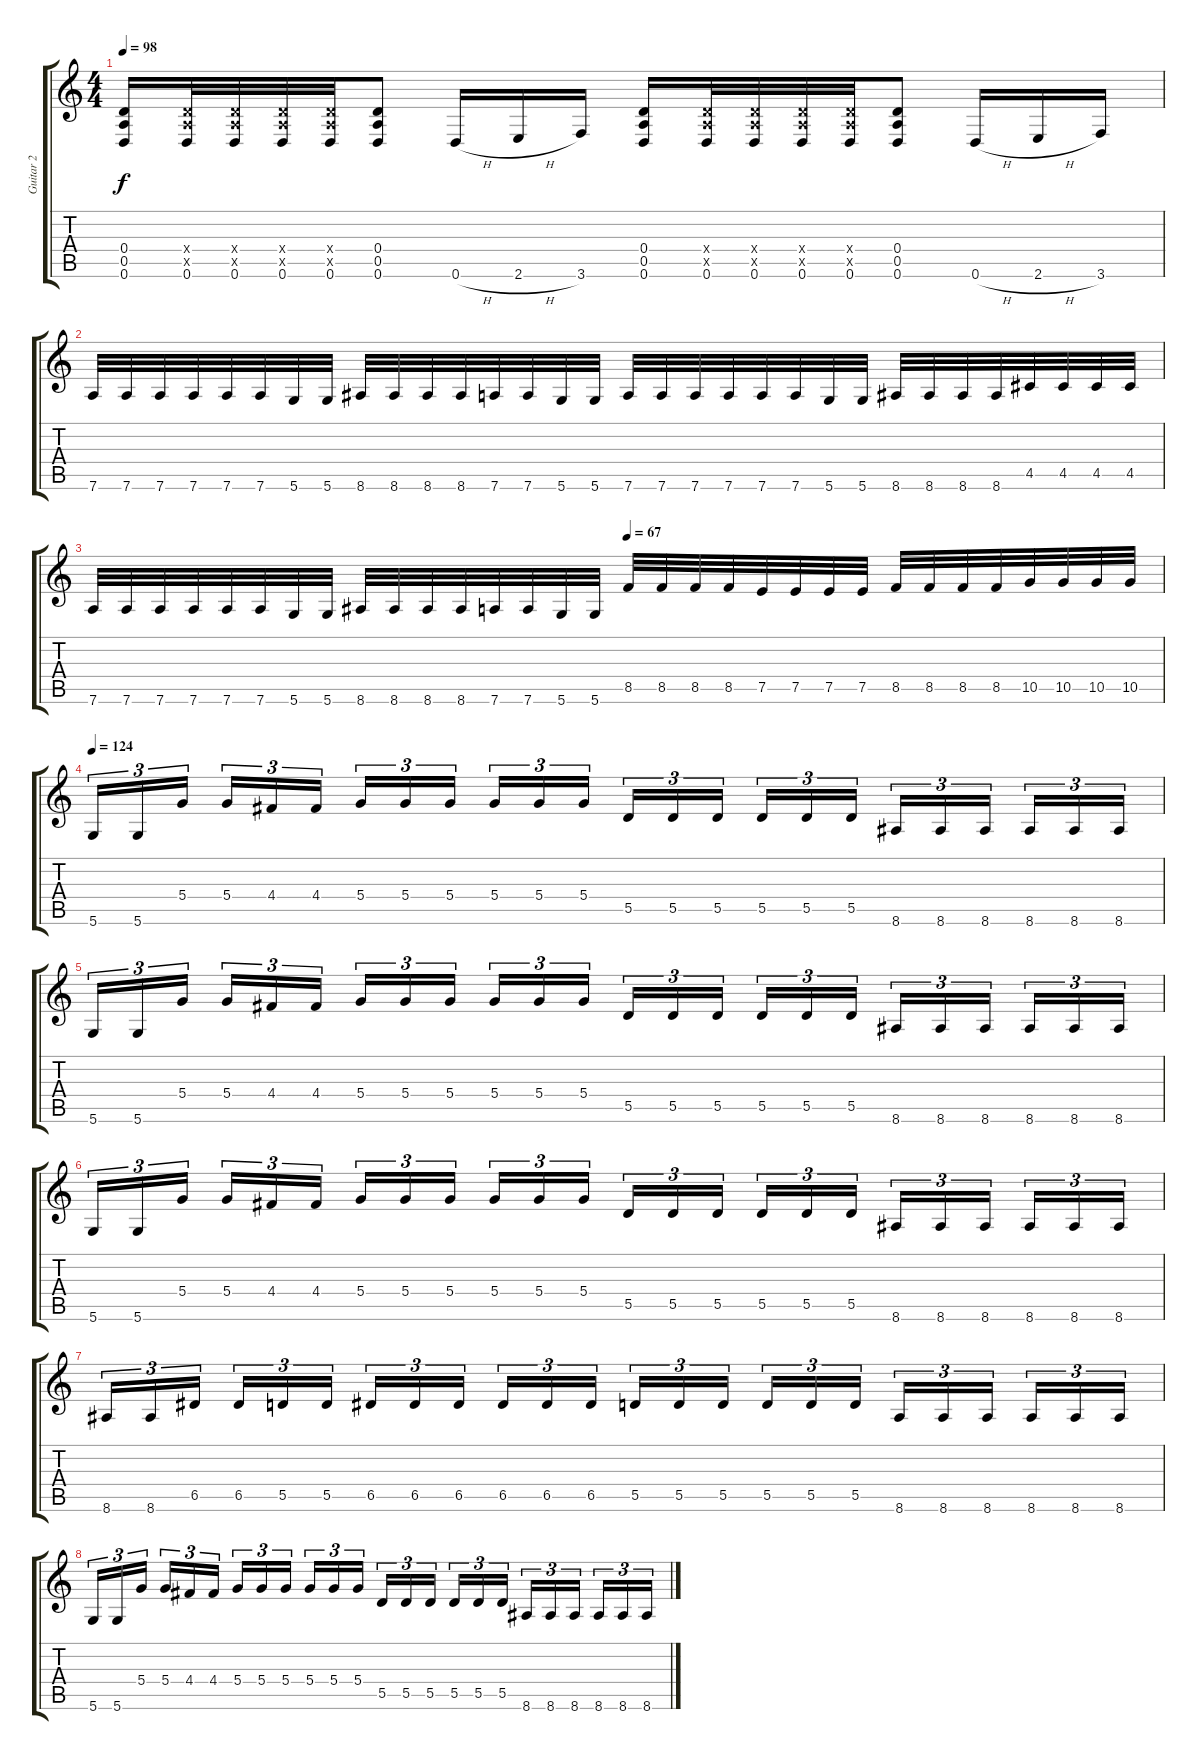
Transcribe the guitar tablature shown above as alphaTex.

\track ("Guitar 2" "Guitar 2") {instrument distortionguitar}
\staff {score tabs}
\tuning (E4 B3 G3 D3 A2 D2) {hide}
\ts (4 4)
\tempo 98
\clef g2
\ks c
(0.4 0.5 0.6).16{dy f} (0.4{x} 0.5{x} 0.6).32 (0.4{x} 0.5{x} 0.6).32 (0.4{x} 0.5{x} 0.6).32 (0.4{x} 0.5{x} 0.6).32 (0.4 0.5 0.6).8 0.6{h}.16 2.6{h}.16 3.6.16 (0.4 0.5 0.6).16 (0.4{x} 0.5{x} 0.6).32 (0.4{x} 0.5{x} 0.6).32 (0.4{x} 0.5{x} 0.6).32 (0.4{x} 0.5{x} 0.6).32 (0.4 0.5 0.6).8 0.6{h}.16 2.6{h}.16 3.6.16 |
7.6.32 7.6.32 7.6.32 7.6.32 7.6.32 7.6.32 5.6.32 5.6.32 8.6.32 8.6.32 8.6.32 8.6.32 7.6.32 7.6.32 5.6.32 5.6.32 7.6.32 7.6.32 7.6.32 7.6.32 7.6.32 7.6.32 5.6.32 5.6.32 8.6.32 8.6.32 8.6.32 8.6.32 4.5.32 4.5.32 4.5.32 4.5.32 |
\tempo (67 0.5)
7.6.32 7.6.32 7.6.32 7.6.32 7.6.32 7.6.32 5.6.32 5.6.32 8.6.32 8.6.32 8.6.32 8.6.32 7.6.32 7.6.32 5.6.32 5.6.32 8.5.32 8.5.32 8.5.32 8.5.32 7.5.32 7.5.32 7.5.32 7.5.32 8.5.32 8.5.32 8.5.32 8.5.32 10.5.32 10.5.32 10.5.32 10.5.32 |
\tempo 124
5.6.16{tu (3 2)} 5.6.16{tu (3 2)} 5.4.16{tu (3 2)} 5.4.16{tu (3 2)} 4.4.16{tu (3 2)} 4.4.16{tu (3 2)} 5.4.16{tu (3 2)} 5.4.16{tu (3 2)} 5.4.16{tu (3 2)} 5.4.16{tu (3 2)} 5.4.16{tu (3 2)} 5.4.16{tu (3 2)} 5.5.16{tu (3 2)} 5.5.16{tu (3 2)} 5.5.16{tu (3 2)} 5.5.16{tu (3 2)} 5.5.16{tu (3 2)} 5.5.16{tu (3 2)} 8.6.16{tu (3 2)} 8.6.16{tu (3 2)} 8.6.16{tu (3 2)} 8.6.16{tu (3 2)} 8.6.16{tu (3 2)} 8.6.16{tu (3 2)} |
5.6.16{tu (3 2)} 5.6.16{tu (3 2)} 5.4.16{tu (3 2)} 5.4.16{tu (3 2)} 4.4.16{tu (3 2)} 4.4.16{tu (3 2)} 5.4.16{tu (3 2)} 5.4.16{tu (3 2)} 5.4.16{tu (3 2)} 5.4.16{tu (3 2)} 5.4.16{tu (3 2)} 5.4.16{tu (3 2)} 5.5.16{tu (3 2)} 5.5.16{tu (3 2)} 5.5.16{tu (3 2)} 5.5.16{tu (3 2)} 5.5.16{tu (3 2)} 5.5.16{tu (3 2)} 8.6.16{tu (3 2)} 8.6.16{tu (3 2)} 8.6.16{tu (3 2)} 8.6.16{tu (3 2)} 8.6.16{tu (3 2)} 8.6.16{tu (3 2)} |
5.6.16{tu (3 2)} 5.6.16{tu (3 2)} 5.4.16{tu (3 2)} 5.4.16{tu (3 2)} 4.4.16{tu (3 2)} 4.4.16{tu (3 2)} 5.4.16{tu (3 2)} 5.4.16{tu (3 2)} 5.4.16{tu (3 2)} 5.4.16{tu (3 2)} 5.4.16{tu (3 2)} 5.4.16{tu (3 2)} 5.5.16{tu (3 2)} 5.5.16{tu (3 2)} 5.5.16{tu (3 2)} 5.5.16{tu (3 2)} 5.5.16{tu (3 2)} 5.5.16{tu (3 2)} 8.6.16{tu (3 2)} 8.6.16{tu (3 2)} 8.6.16{tu (3 2)} 8.6.16{tu (3 2)} 8.6.16{tu (3 2)} 8.6.16{tu (3 2)} |
8.6.16{tu (3 2)} 8.6.16{tu (3 2)} 6.5.16{tu (3 2)} 6.5.16{tu (3 2)} 5.5.16{tu (3 2)} 5.5.16{tu (3 2)} 6.5.16{tu (3 2)} 6.5.16{tu (3 2)} 6.5.16{tu (3 2)} 6.5.16{tu (3 2)} 6.5.16{tu (3 2)} 6.5.16{tu (3 2)} 5.5.16{tu (3 2)} 5.5.16{tu (3 2)} 5.5.16{tu (3 2)} 5.5.16{tu (3 2)} 5.5.16{tu (3 2)} 5.5.16{tu (3 2)} 8.6.16{tu (3 2)} 8.6.16{tu (3 2)} 8.6.16{tu (3 2)} 8.6.16{tu (3 2)} 8.6.16{tu (3 2)} 8.6.16{tu (3 2)} |
5.6.16{tu (3 2)} 5.6.16{tu (3 2)} 5.4.16{tu (3 2)} 5.4.16{tu (3 2)} 4.4.16{tu (3 2)} 4.4.16{tu (3 2)} 5.4.16{tu (3 2)} 5.4.16{tu (3 2)} 5.4.16{tu (3 2)} 5.4.16{tu (3 2)} 5.4.16{tu (3 2)} 5.4.16{tu (3 2)} 5.5.16{tu (3 2)} 5.5.16{tu (3 2)} 5.5.16{tu (3 2)} 5.5.16{tu (3 2)} 5.5.16{tu (3 2)} 5.5.16{tu (3 2)} 8.6.16{tu (3 2)} 8.6.16{tu (3 2)} 8.6.16{tu (3 2)} 8.6.16{tu (3 2)} 8.6.16{tu (3 2)} 8.6.16{tu (3 2)}
